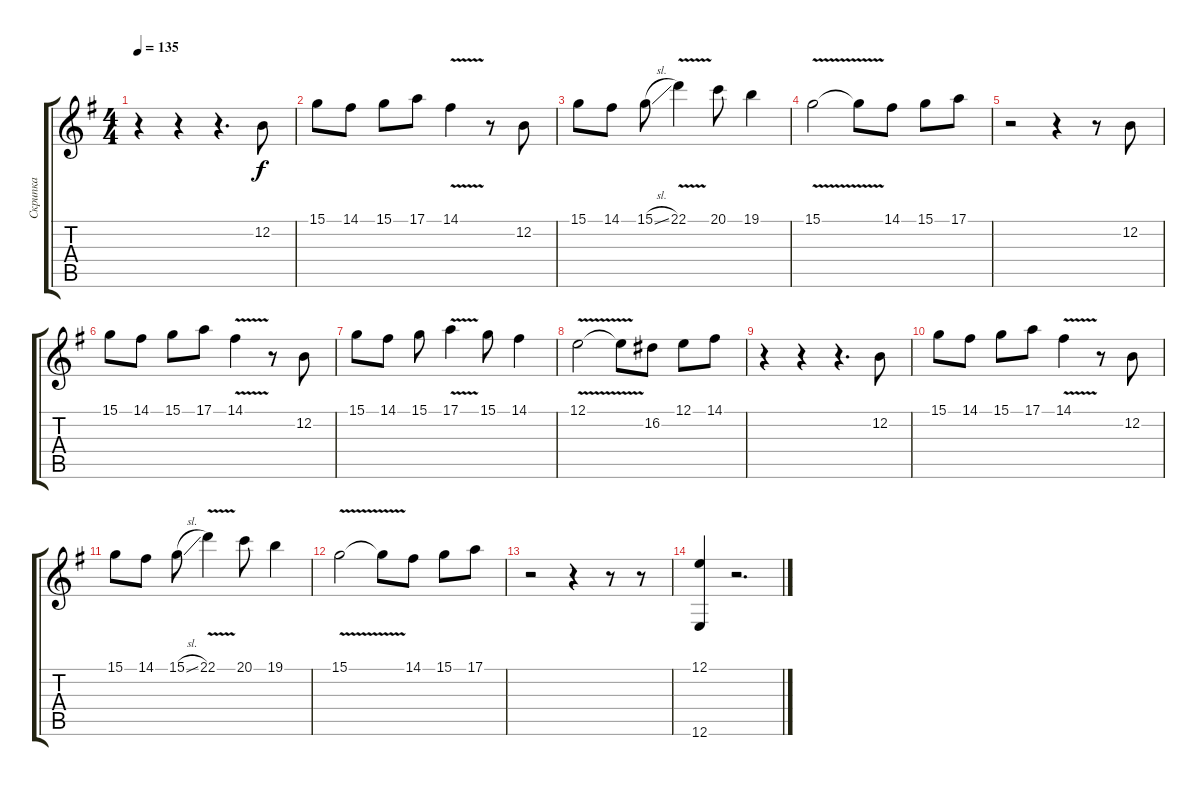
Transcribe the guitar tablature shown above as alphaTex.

\track ("Скрипка" "Скрипка") {instrument violin}
\staff {score tabs}
\tuning (E4 B3 G3 D3 A2 E2) {hide}
\ts (4 4)
\tempo 135
\clef g2
\ks eminor
r.4{dy f} r.4 r.4{d} 12.2.8 |
15.1.8 14.1.8 15.1.8 17.1.8 14.1{v}.4 r.8 12.2.8 |
15.1.8 14.1.8 15.1{sl}.8 22.1{v}.4 20.1.8 19.1.4 |
15.1{v}.2 15.1{t}.8 14.1.8 15.1.8 17.1.8 |
r.2 r.4 r.8 12.2.8 |
15.1.8 14.1.8 15.1.8 17.1.8 14.1{v}.4 r.8 12.2.8 |
15.1.8 14.1.8 15.1.8 17.1{v}.4 15.1.8 14.1.4 |
12.1{v}.2 12.1{t}.8 16.2.8 12.1.8 14.1.8 |
r.4 r.4 r.4{d} 12.2.8 |
15.1.8 14.1.8 15.1.8 17.1.8 14.1{v}.4 r.8 12.2.8 |
15.1.8 14.1.8 15.1{sl}.8 22.1{v}.4 20.1.8 19.1.4 |
15.1{v}.2 15.1{t}.8 14.1.8 15.1.8 17.1.8 |
r.2 r.4 r.8 r.8 |
(12.1 12.6).4{volume 3 balance 10 instrument violin} r.2{d}
